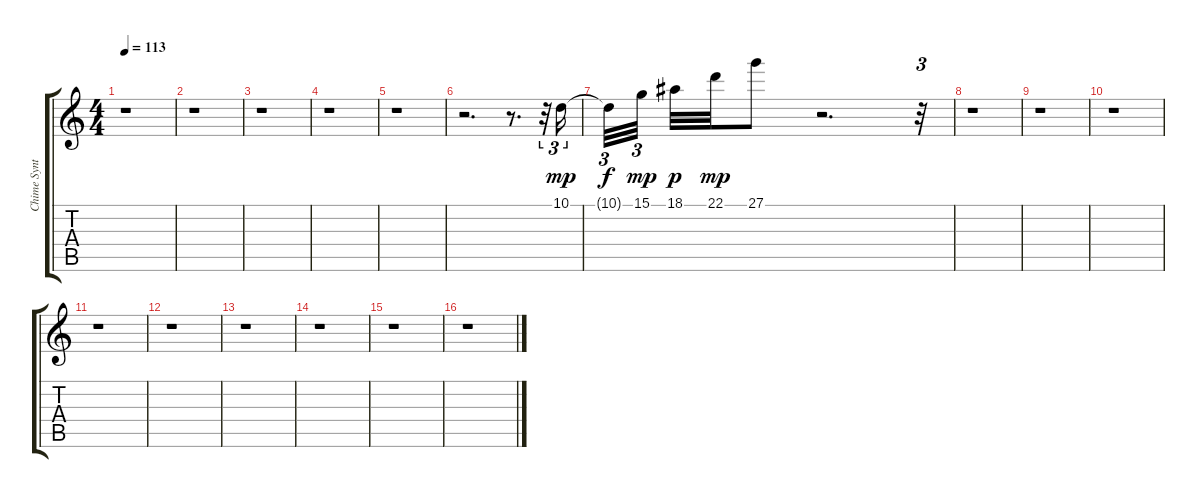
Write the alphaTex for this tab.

\track ("Chime Synt" "Chime Synt") {instrument fx3crystal}
\staff {score tabs}
\tuning (E4 B3 G3 D3 A2 E2) {hide}
\ts (4 4)
\tempo 113
\clef g2
\ks c
r.1{dy mp} |
r.1 |
r.1 |
r.1 |
r.1 |
r.2{d} r.8{d} r.32{tu (3 2)} 10.1.16{tu (3 2)} |
10.1{t}.32{tu (3 2) dy f} 15.1.32{tu (3 2) dy mp beam splitsecondary} 18.1.32{dy p} 22.1.32{dy mp} 27.1.8 r.2{d} r.32{tu (3 2)} |
r.1 |
r.1 |
r.1 |
r.1 |
r.1 |
r.1 |
r.1 |
r.1 |
r.1
